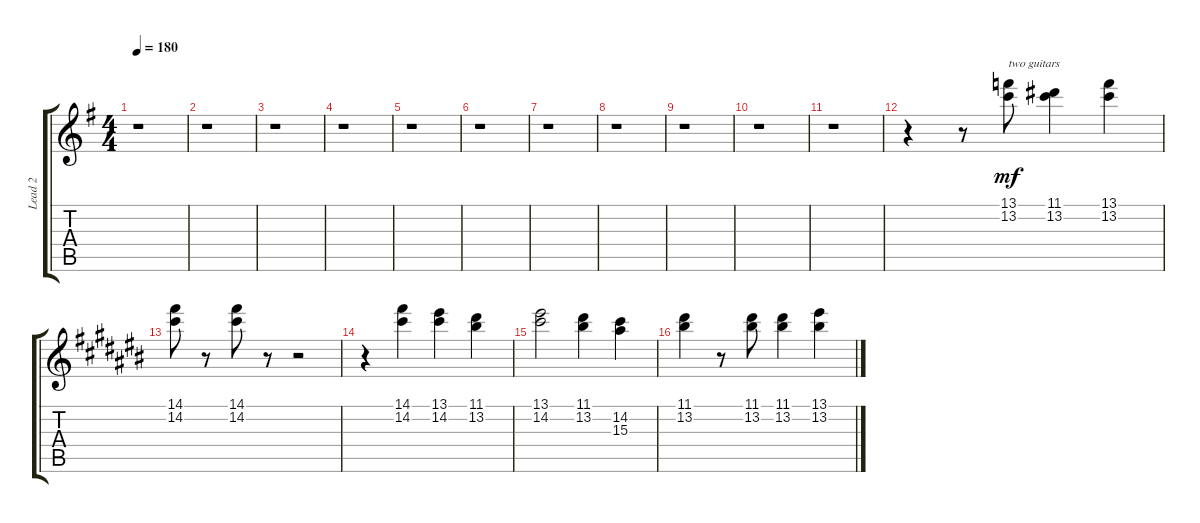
\track ("Lead 2" "Lead 2") {instrument distortionguitar}
\staff {score tabs}
\tuning (E4 B3 G3 D3 A2 E2) {hide}
\ts (4 4)
\tempo 180
\clef g2
\ks eminor
r.1{dy mf} |
r.1 |
r.1 |
r.1 |
\section ("" "")
r.1 |
r.1 |
r.1 |
r.1 |
r.1 |
r.1 |
r.1 |
r.4 r.8 (13.1 13.2).8{txt "two guitars"} (11.1 13.2).4 (13.1 13.2).4 |
\section ("" "")
\ks a#minor
(14.1 14.2).8 r.8 (14.1 14.2).8 r.8 r.2 |
r.4 (14.1 14.2).4 (13.1 14.2).4 (11.1 13.2).4 |
(13.1 14.2).2 (11.1 13.2).4 (14.2 15.3).4 |
(11.1 13.2).4 r.8 (11.1 13.2).8 (11.1 13.2).4 (13.1 13.2).4
